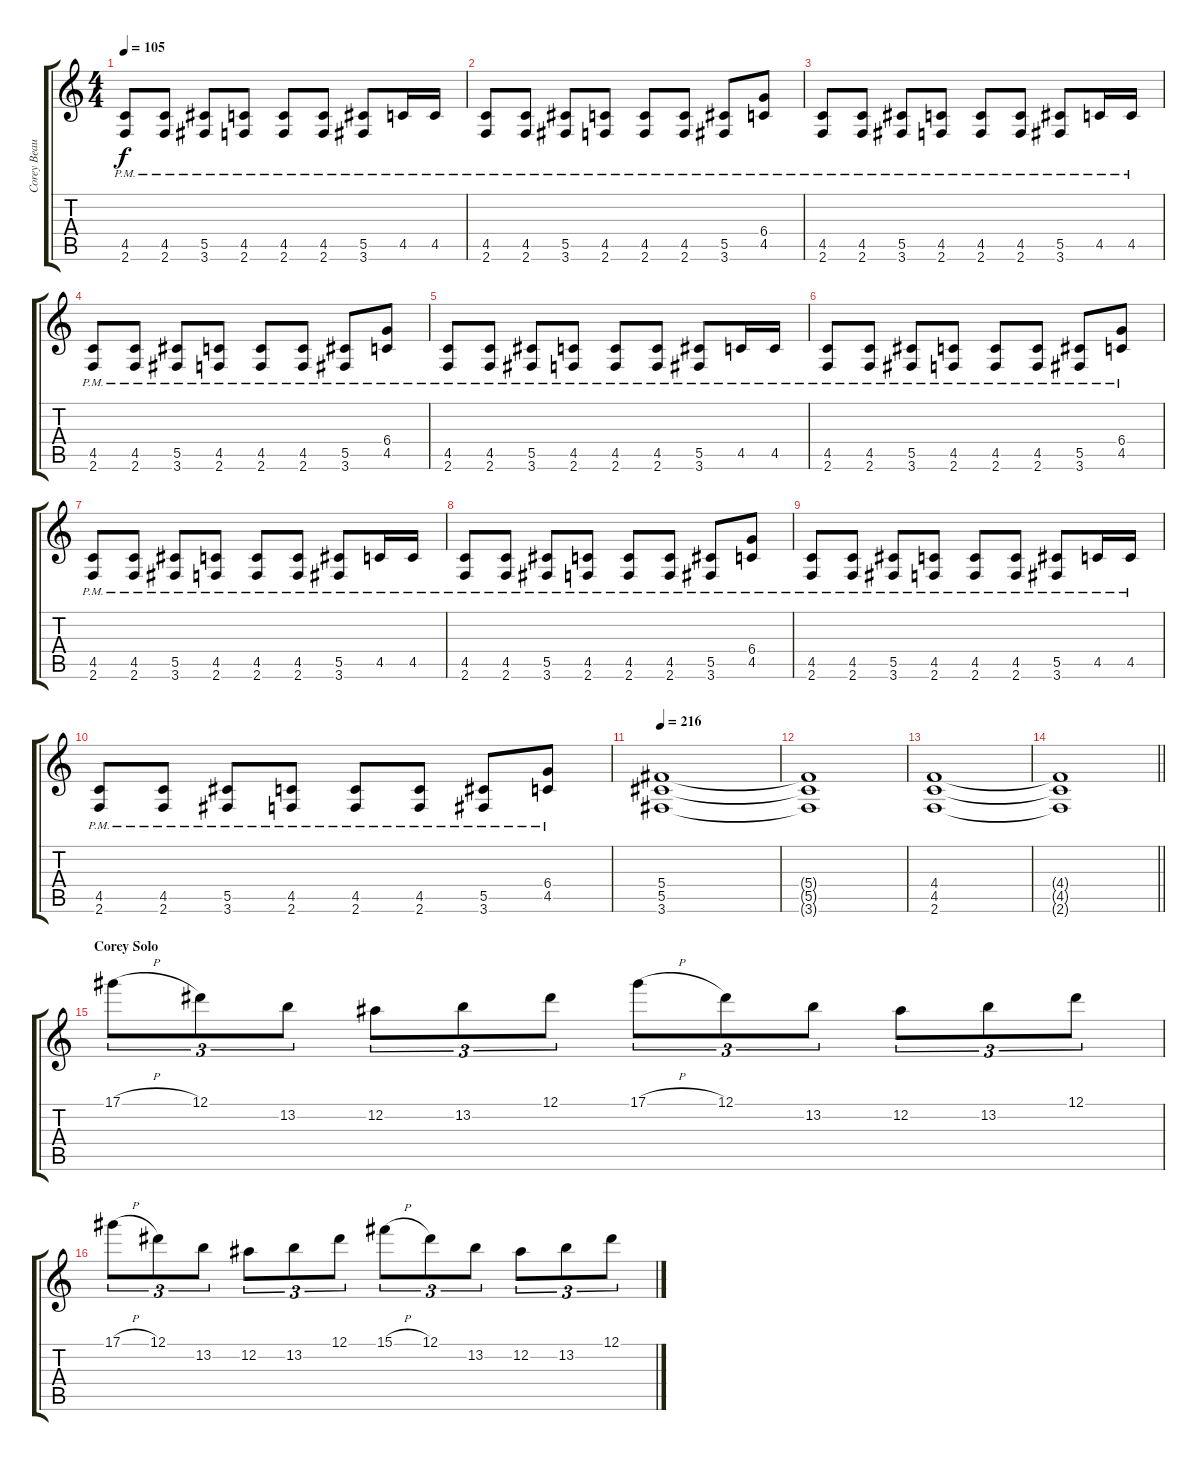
\track ("Corey Beaulieu (lead guitar)" "Corey Beau") {instrument distortionguitar}
\staff {score tabs}
\tuning (Eb4 Bb3 Gb3 Db3 Ab2 Eb2) {hide}
\ts (4 4)
\tempo 105
\clef g2
\ks c
(4.5{pm} 2.6{pm}).8{dy f} (4.5{pm} 2.6{pm}).8 (5.5{pm} 3.6{pm}).8 (4.5{pm} 2.6{pm}).8 (4.5{pm} 2.6{pm}).8 (4.5{pm} 2.6{pm}).8 (5.5{pm} 3.6{pm}).8 4.5{pm}.16 4.5{pm}.16 |
(4.5{pm} 2.6{pm}).8 (4.5{pm} 2.6{pm}).8 (5.5{pm} 3.6{pm}).8 (4.5{pm} 2.6{pm}).8 (4.5{pm} 2.6{pm}).8 (4.5{pm} 2.6{pm}).8 (5.5{pm} 3.6{pm}).8 (6.4{pm} 4.5{pm}).8 |
(4.5{pm} 2.6{pm}).8 (4.5{pm} 2.6{pm}).8 (5.5{pm} 3.6{pm}).8 (4.5{pm} 2.6{pm}).8 (4.5{pm} 2.6{pm}).8 (4.5{pm} 2.6{pm}).8 (5.5{pm} 3.6{pm}).8 4.5{pm}.16 4.5{pm}.16 |
(4.5{pm} 2.6{pm}).8 (4.5{pm} 2.6{pm}).8 (5.5{pm} 3.6{pm}).8 (4.5{pm} 2.6{pm}).8 (4.5{pm} 2.6{pm}).8 (4.5{pm} 2.6{pm}).8 (5.5{pm} 3.6{pm}).8 (6.4{pm} 4.5{pm}).8 |
(4.5{pm} 2.6{pm}).8 (4.5{pm} 2.6{pm}).8 (5.5{pm} 3.6{pm}).8 (4.5{pm} 2.6{pm}).8 (4.5{pm} 2.6{pm}).8 (4.5{pm} 2.6{pm}).8 (5.5{pm} 3.6{pm}).8 4.5{pm}.16 4.5{pm}.16 |
(4.5{pm} 2.6{pm}).8 (4.5{pm} 2.6{pm}).8 (5.5{pm} 3.6{pm}).8 (4.5{pm} 2.6{pm}).8 (4.5{pm} 2.6{pm}).8 (4.5{pm} 2.6{pm}).8 (5.5{pm} 3.6{pm}).8 (6.4{pm} 4.5{pm}).8 |
(4.5{pm} 2.6{pm}).8 (4.5{pm} 2.6{pm}).8 (5.5{pm} 3.6{pm}).8 (4.5{pm} 2.6{pm}).8 (4.5{pm} 2.6{pm}).8 (4.5{pm} 2.6{pm}).8 (5.5{pm} 3.6{pm}).8 4.5{pm}.16 4.5{pm}.16 |
(4.5{pm} 2.6{pm}).8 (4.5{pm} 2.6{pm}).8 (5.5{pm} 3.6{pm}).8 (4.5{pm} 2.6{pm}).8 (4.5{pm} 2.6{pm}).8 (4.5{pm} 2.6{pm}).8 (5.5{pm} 3.6{pm}).8 (6.4{pm} 4.5{pm}).8 |
(4.5{pm} 2.6{pm}).8 (4.5{pm} 2.6{pm}).8 (5.5{pm} 3.6{pm}).8 (4.5{pm} 2.6{pm}).8 (4.5{pm} 2.6{pm}).8 (4.5{pm} 2.6{pm}).8 (5.5{pm} 3.6{pm}).8 4.5{pm}.16 4.5{pm}.16 |
(4.5{pm} 2.6{pm}).8 (4.5{pm} 2.6{pm}).8 (5.5{pm} 3.6{pm}).8 (4.5{pm} 2.6{pm}).8 (4.5{pm} 2.6{pm}).8 (4.5{pm} 2.6{pm}).8 (5.5{pm} 3.6{pm}).8 (6.4{pm} 4.5{pm}).8 |
\tempo 216
(5.4 5.5 3.6).1 |
(5.4{t} 5.5{t} 3.6{t}).1 |
(4.4 4.5 2.6).1 |
\barLineRight lightlight
(4.4{t} 4.5{t} 2.6{t}).1 |
\section ("" "Corey Solo")
17.1{h}.8{tu (3 2)} 12.1.8{tu (3 2)} 13.2.8{tu (3 2)} 12.2.8{tu (3 2)} 13.2.8{tu (3 2)} 12.1.8{tu (3 2)} 17.1{h}.8{tu (3 2)} 12.1.8{tu (3 2)} 13.2.8{tu (3 2)} 12.2.8{tu (3 2)} 13.2.8{tu (3 2)} 12.1.8{tu (3 2)} |
17.1{h}.8{tu (3 2)} 12.1.8{tu (3 2)} 13.2.8{tu (3 2)} 12.2.8{tu (3 2)} 13.2.8{tu (3 2)} 12.1.8{tu (3 2)} 15.1{h}.8{tu (3 2)} 12.1.8{tu (3 2)} 13.2.8{tu (3 2)} 12.2.8{tu (3 2)} 13.2.8{tu (3 2)} 12.1.8{tu (3 2)}
